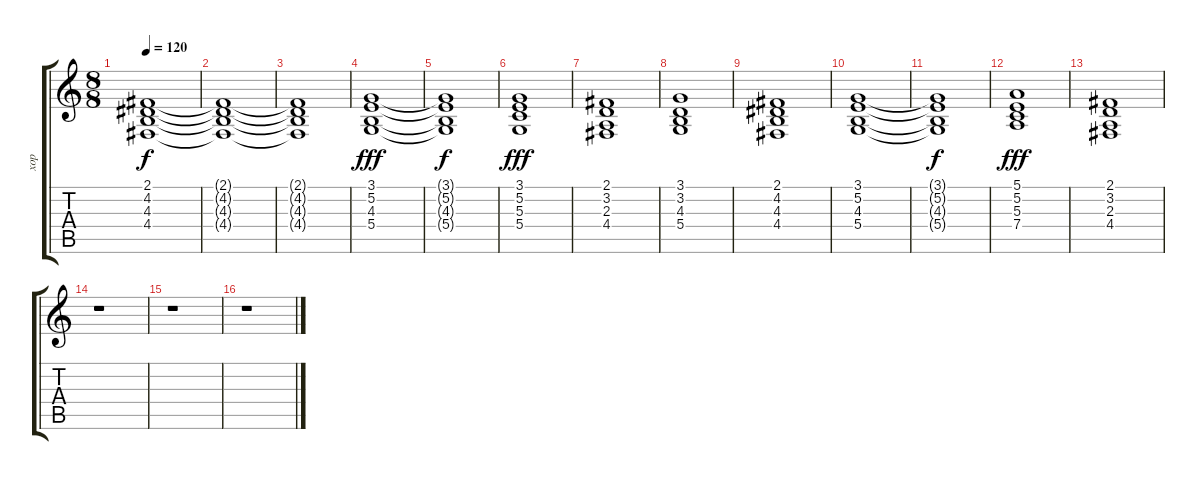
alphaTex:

\track ("хор" "хор") {instrument synthvoice}
\staff {score tabs}
\tuning (E4 B3 G3 D3 A2 E2) {hide}
\ts (8 8)
\tempo 120
\clef g2
\ks c
(2.1{t} 4.2{t} 4.3{t} 4.4{t}).1{dy f} |
(2.1{t} 4.2{t} 4.3{t} 4.4{t}).1 |
(2.1{t} 4.2{t} 4.3{t} 4.4{t}).1 |
(3.1 5.2 4.3 5.4).1{dy fff} |
(3.1{t} 5.2{t} 4.3{t} 5.4{t}).1{dy f} |
(3.1 5.2 5.3 5.4).1{dy fff} |
(2.1 3.2 2.3 4.4).1 |
(3.1 3.2 4.3 5.4).1 |
(2.1 4.2 4.3 4.4).1 |
(3.1 5.2 4.3 5.4).1 |
(3.1{t} 5.2{t} 4.3{t} 5.4{t}).1{dy f} |
(5.1 5.2 5.3 7.4).1{dy fff} |
(2.1 3.2 2.3 4.4).1 |
r.1 |
r.1 |
r.1
